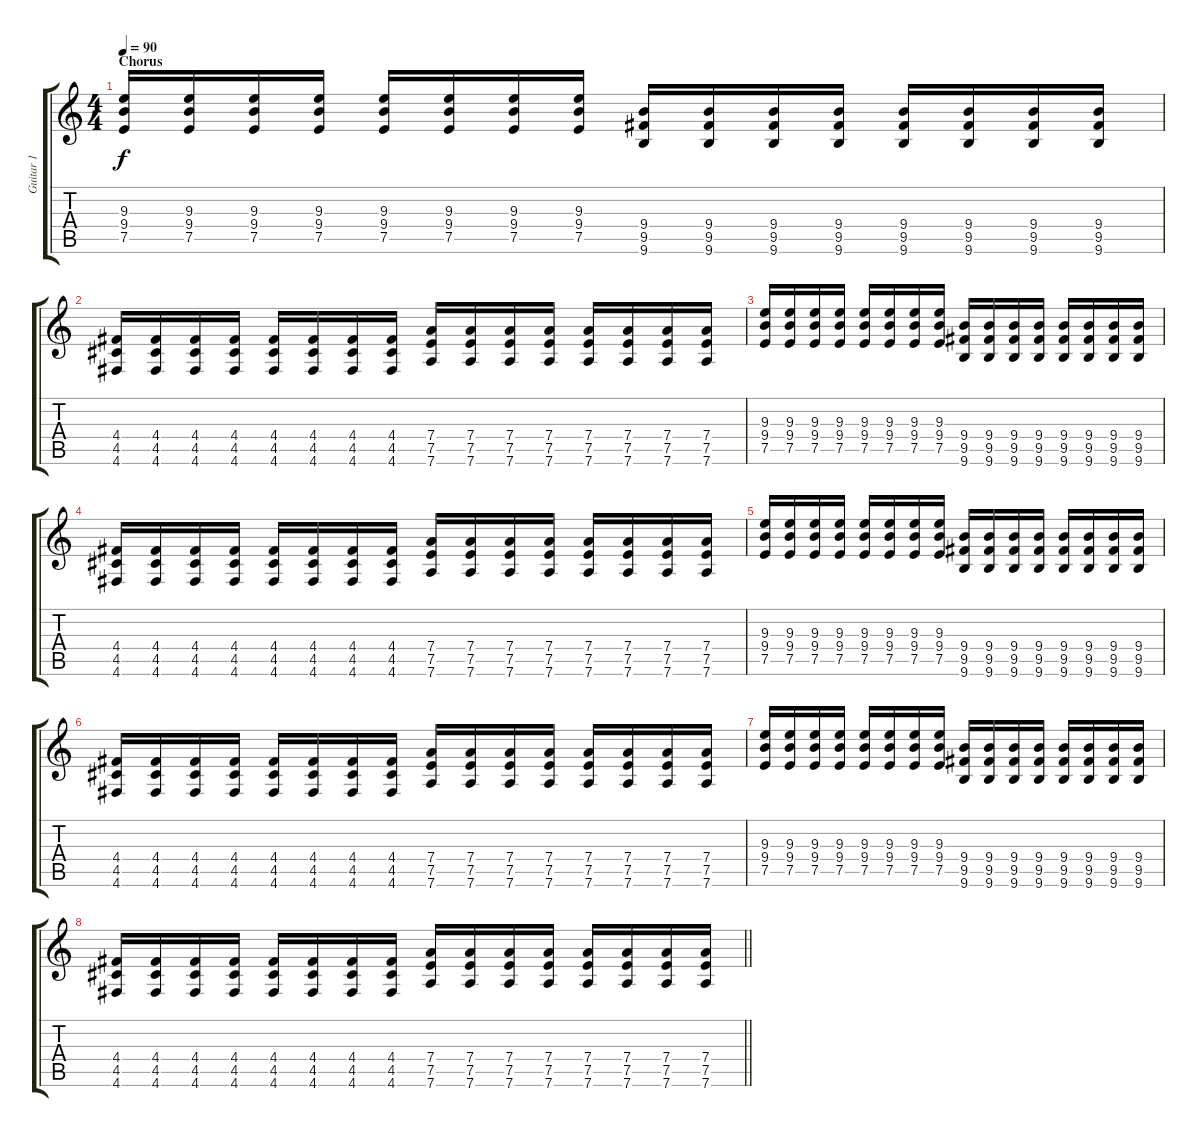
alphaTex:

\track ("Guitar 1" "Guitar 1") {instrument overdrivenguitar}
\staff {score tabs}
\tuning (E4 B3 G3 D3 A2 D2) {hide}
\ts (4 4)
\section ("" "Chorus")
\tempo 90
\clef g2
\ks c
(9.3 9.4 7.5).16{dy f} (9.3 9.4 7.5).16 (9.3 9.4 7.5).16 (9.3 9.4 7.5).16 (9.3 9.4 7.5).16 (9.3 9.4 7.5).16 (9.3 9.4 7.5).16 (9.3 9.4 7.5).16 (9.4 9.5 9.6).16 (9.4 9.5 9.6).16 (9.4 9.5 9.6).16 (9.4 9.5 9.6).16 (9.4 9.5 9.6).16 (9.4 9.5 9.6).16 (9.4 9.5 9.6).16 (9.4 9.5 9.6).16 |
(4.4 4.5 4.6).16 (4.4 4.5 4.6).16 (4.4 4.5 4.6).16 (4.4 4.5 4.6).16 (4.4 4.5 4.6).16 (4.4 4.5 4.6).16 (4.4 4.5 4.6).16 (4.4 4.5 4.6).16 (7.4 7.5 7.6).16 (7.4 7.5 7.6).16 (7.4 7.5 7.6).16 (7.4 7.5 7.6).16 (7.4 7.5 7.6).16 (7.4 7.5 7.6).16 (7.4 7.5 7.6).16 (7.4 7.5 7.6).16 |
(9.3 9.4 7.5).16 (9.3 9.4 7.5).16 (9.3 9.4 7.5).16 (9.3 9.4 7.5).16 (9.3 9.4 7.5).16 (9.3 9.4 7.5).16 (9.3 9.4 7.5).16 (9.3 9.4 7.5).16 (9.4 9.5 9.6).16 (9.4 9.5 9.6).16 (9.4 9.5 9.6).16 (9.4 9.5 9.6).16 (9.4 9.5 9.6).16 (9.4 9.5 9.6).16 (9.4 9.5 9.6).16 (9.4 9.5 9.6).16 |
(4.4 4.5 4.6).16 (4.4 4.5 4.6).16 (4.4 4.5 4.6).16 (4.4 4.5 4.6).16 (4.4 4.5 4.6).16 (4.4 4.5 4.6).16 (4.4 4.5 4.6).16 (4.4 4.5 4.6).16 (7.4 7.5 7.6).16 (7.4 7.5 7.6).16 (7.4 7.5 7.6).16 (7.4 7.5 7.6).16 (7.4 7.5 7.6).16 (7.4 7.5 7.6).16 (7.4 7.5 7.6).16 (7.4 7.5 7.6).16 |
(9.3 9.4 7.5).16 (9.3 9.4 7.5).16 (9.3 9.4 7.5).16 (9.3 9.4 7.5).16 (9.3 9.4 7.5).16 (9.3 9.4 7.5).16 (9.3 9.4 7.5).16 (9.3 9.4 7.5).16 (9.4 9.5 9.6).16 (9.4 9.5 9.6).16 (9.4 9.5 9.6).16 (9.4 9.5 9.6).16 (9.4 9.5 9.6).16 (9.4 9.5 9.6).16 (9.4 9.5 9.6).16 (9.4 9.5 9.6).16 |
(4.4 4.5 4.6).16 (4.4 4.5 4.6).16 (4.4 4.5 4.6).16 (4.4 4.5 4.6).16 (4.4 4.5 4.6).16 (4.4 4.5 4.6).16 (4.4 4.5 4.6).16 (4.4 4.5 4.6).16 (7.4 7.5 7.6).16 (7.4 7.5 7.6).16 (7.4 7.5 7.6).16 (7.4 7.5 7.6).16 (7.4 7.5 7.6).16 (7.4 7.5 7.6).16 (7.4 7.5 7.6).16 (7.4 7.5 7.6).16 |
(9.3 9.4 7.5).16 (9.3 9.4 7.5).16 (9.3 9.4 7.5).16 (9.3 9.4 7.5).16 (9.3 9.4 7.5).16 (9.3 9.4 7.5).16 (9.3 9.4 7.5).16 (9.3 9.4 7.5).16 (9.4 9.5 9.6).16 (9.4 9.5 9.6).16 (9.4 9.5 9.6).16 (9.4 9.5 9.6).16 (9.4 9.5 9.6).16 (9.4 9.5 9.6).16 (9.4 9.5 9.6).16 (9.4 9.5 9.6).16 |
\barLineRight lightlight
(4.4 4.5 4.6).16 (4.4 4.5 4.6).16 (4.4 4.5 4.6).16 (4.4 4.5 4.6).16 (4.4 4.5 4.6).16 (4.4 4.5 4.6).16 (4.4 4.5 4.6).16 (4.4 4.5 4.6).16 (7.4 7.5 7.6).16 (7.4 7.5 7.6).16 (7.4 7.5 7.6).16 (7.4 7.5 7.6).16 (7.4 7.5 7.6).16 (7.4 7.5 7.6).16 (7.4 7.5 7.6).16 (7.4 7.5 7.6).16
